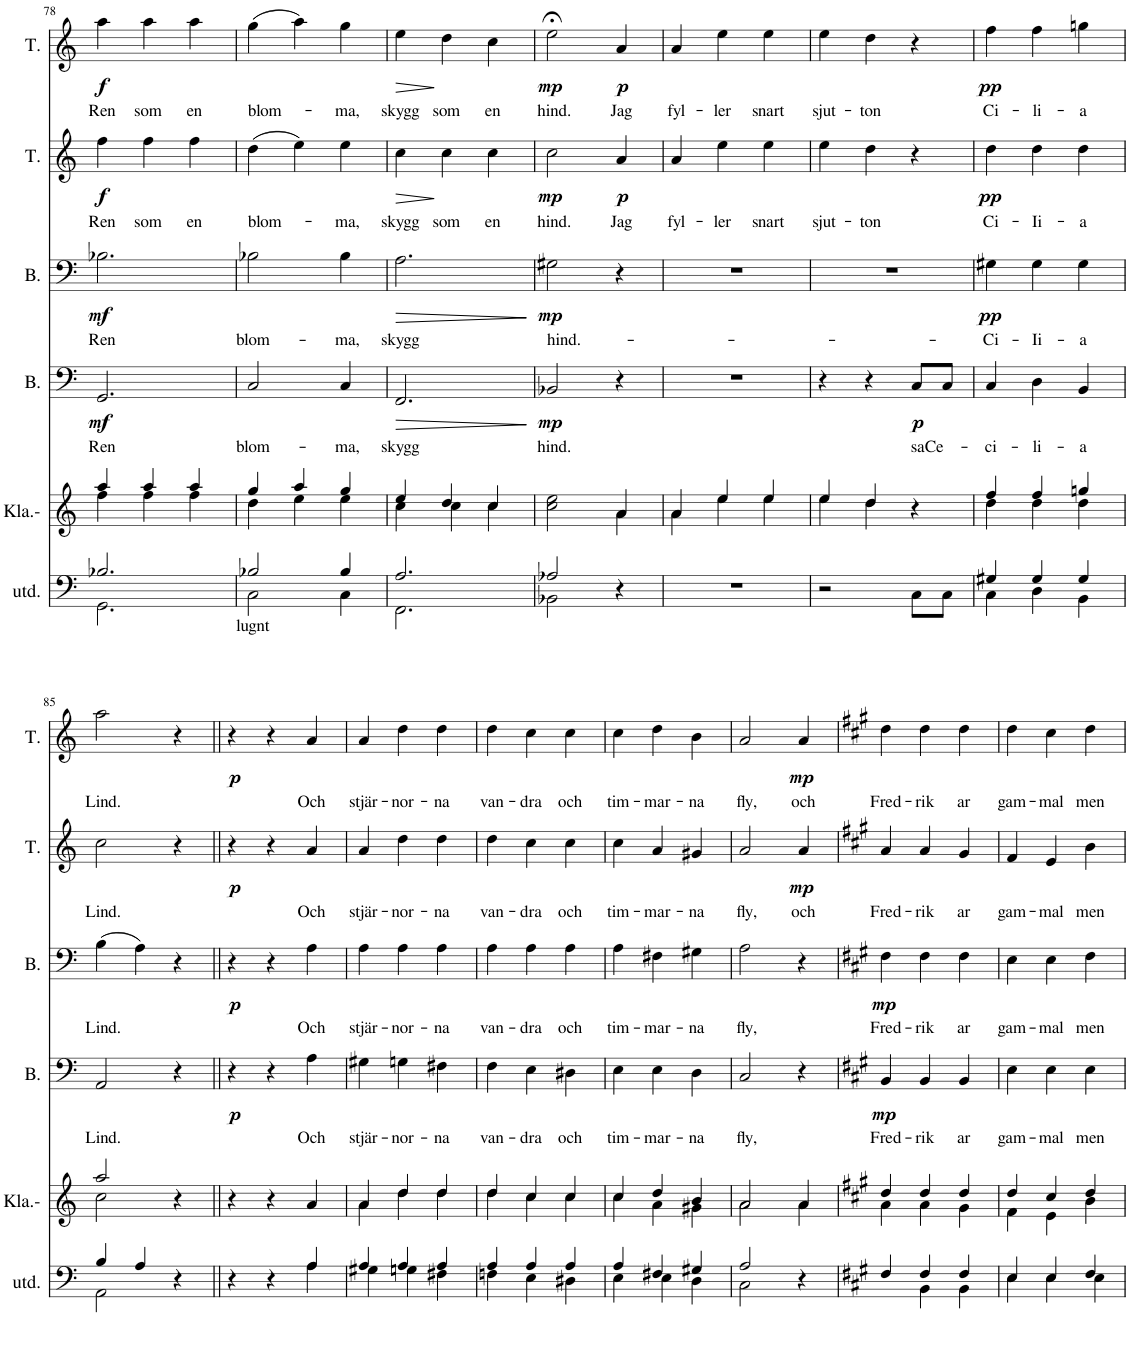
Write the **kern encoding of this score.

**kern	**text	**kern	**kern	**text	**dynam	**kern	**text	**dynam	**kern	**text	**dynam	**kern	**text	**dynam
*part6	*part6	*part5	*part4	*part4	*part4	*part3	*part3	*part3	*part2	*part2	*part2	*part1	*part1	*part1
*staff6	*staff6	*staff5	*staff4	*staff4	*staff4	*staff3	*staff3	*staff3	*staff2	*staff2	*staff2	*staff1	*staff1	*staff1
*I"utdrag	*	*I"Klaver-	*I"Bass	*	*	*I"Bass	*	*	*I"Tenor	*	*	*I"Tenor	*	*
*I'utd.	*	*I'Kla.-	*I'B.	*	*	*I'B.	*	*	*I'T.	*	*	*I'T.	*	*
!!LO:PB:g=z
*clefF4	*	*clefG2	*clefF4	*	*	*clefF4	*	*	*clefG2	*	*	*clefG2	*	*
*k[]	*	*k[]	*k[]	*	*	*k[]	*	*	*k[]	*	*	*k[]	*	*
*M3/4	*	*M3/4	*M3/4	*	*	*M3/4	*	*	*M3/4	*	*	*M3/4	*	*
=78	=78	=78	=78	=78	=78	=78	=78	=78	=78	=78	=78	=78	=78	=78
*^	*	*^	*	*	*	*	*	*	*	*	*	*	*	*
!	!	!	!	!	!	!LO:LY:b	!LO:DY:b	!	!LO:LY:b	!LO:DY:b	!	!LO:LY:b	!LO:DY:b	!	!LO:LY:b	!LO:DY:b
2.B-X/	2.GG\	.	4aa/	4ff\	2.GG/	Ren	mf	2.B-X\	Ren	mf	4ff\	Ren	f	4aa\	Ren	f
!	!	!	!	!	!	!	!	!	!	!	!	!LO:LY:b	!	!	!LO:LY:b	!
.	.	.	4aa/	4ff\	.	.	.	.	.	.	4ff\	som	.	4aa\	som	.
!	!	!	!	!	!	!	!	!	!	!	!	!LO:LY:b	!	!	!LO:LY:b	!
.	.	.	4aa/	4ff\	.	.	.	.	.	.	4ff\	en	.	4aa\	en	.
=79	=79	=79	=79	=79	=79	=79	=79	=79	=79	=79	=79	=79	=79	=79	=79	=79
!	!	!LO:LY:b	!	!	!	!LO:LY:b	!	!	!LO:LY:b	!	!	!LO:LY:b	!	!	!LO:LY:b	!
2B-X/	2C\	lugnt	4gg/	4dd\	2C/	blom-	.	2B-X\	blom-	.	(4dd\	blom-	.	(4gg\	blom-	.
.	.	.	4aa/	4ee\	.	.	.	.	.	.	4ee\)	.	.	4aa\)	.	.
!	!	!	!	!	!	!LO:LY:b	!	!	!LO:LY:b	!	!	!LO:LY:b	!	!	!LO:LY:b	!
4B-/	4C\	.	4gg/	4ee\	4C/	-ma,	.	4B-\	-ma,	.	4ee\	-ma,	.	4gg\	-ma,	.
=80	=80	=80	=80	=80	=80	=80	=80	=80	=80	=80	=80	=80	=80	=80	=80	=80
!	!	!	!	!	!	!LO:LY:b	!	!	!LO:LY:b	!LO:HP:b	!	!LO:LY:b	!LO:HP:b	!	!LO:LY:b	!LO:HP:b
2.A/	2.FF\	.	4ee/	4cc\	2.FF/	skygg	.	2.A\	skygg	>	4cc\	skygg	>	4ee\	skygg	>
!	!	!	!	!	!	!	!	!	!	!	!	!LO:LY:b	!	!	!LO:LY:b	!
.	.	.	4dd/	4cc\	.	.	.	.	.	.	4cc\	som	]	4dd\	som	]
!	!	!	!	!	!	!	!	!	!	!	!	!LO:LY:b	!	!	!LO:LY:b	!
.	.	.	4cc/	4cc\	.	.	.	.	.	.	4cc\	en	.	4cc\	en	.
*v	*v	*	*	*	*	*	*	*	*	*	*	*	*	*	*	*
*	*	*v	*v	*	*	*	*	*	*	*	*	*	*	*	*
.	.	.	.	.	.	.	.	]	.	.	.	.	.	.
=81	=81	=81	=81	=81	=81	=81	=81	=81	=81	=81	=81	=81	=81	=81
*^	*	*^	*	*	*	*	*	*	*	*	*	*	*	*
!	!	!	!	!	!	!LO:LY:b	!LO:DY:b	!	!LO:LY:b	!LO:DY:b	!	!LO:LY:b	!LO:DY:b	!	!LO:LY:b	!LO:DY:b
2A-X/	2BB-X\	.	2ryy	2cc\ 2ee\	2BB-X/	hind.	mp	2G#X\	hind.-	mp	2cc\	hind.	mp	2ee;<\	hind.	mp
!	!	!	!	!	!	!	!	!	!	!	!	!LO:LY:b	!LO:DY:b	!	!LO:LY:b	!LO:DY:b
4r	4ryy	.	4a/	4a\	4r	.	.	4r	.	.	4a/	Jag	p	4a/	Jag	p
=82	=82	=82	=82	=82	=82	=82	=82	=82	=82	=82	=82	=82	=82	=82	=82	=82
!	!	!	!	!	!	!	!	!	!	!	!	!LO:LY:b	!	!	!LO:LY:b	!
*v	*v	*	*	*	*	*	*	*	*	*	*	*	*	*	*	*
2.r	.	4a/	4a\	2.r	.	.	2.r	.	.	4a/	fyl-	.	4a/	fyl-	.
!	!	!	!	!	!	!	!	!	!	!	!LO:LY:b	!	!	!LO:LY:b	!
.	.	4ee/	4ee\	.	.	.	.	.	.	4ee\	-ler	.	4ee\	-ler	.
!	!	!	!	!	!	!	!	!	!	!	!LO:LY:b	!	!	!LO:LY:b	!
.	.	4ee/	4ee\	.	.	.	.	.	.	4ee\	snart	.	4ee\	snart	.
=83	=83	=83	=83	=83	=83	=83	=83	=83	=83	=83	=83	=83	=83	=83	=83
!	!	!	!	!	!	!	!	!	!	!	!LO:LY:b	!	!	!LO:LY:b	!
2r	.	4ee/	4ee\	4r	.	.	2.r	.	.	4ee\	sjut-	.	4ee\	sjut-	.
!	!	!	!	!	!	!	!	!	!	!	!LO:LY:b	!	!	!LO:LY:b	!
.	.	4dd/	4dd\	4r	.	.	.	.	.	4dd\	-ton	.	4dd\	-ton	.
!	!	!	!	!	!LO:LY:b	!LO:DY:b	!	!	!	!	!	!	!	!	!
8C\L	.	4r	4ryy	8C/L	saCe-	p	.	.	.	4r	.	.	4r	.	.
8C\J	.	.	.	8C/J	.	.	.	.	.	.	.	.	.	.	.
=84	=84	=84	=84	=84	=84	=84	=84	=84	=84	=84	=84	=84	=84	=84	=84
*^	*	*	*	*	*	*	*	*	*	*	*	*	*	*	*
!	!	!	!	!	!	!LO:LY:b	!	!	!LO:LY:b	!LO:DY:b	!	!LO:LY:b	!LO:DY:b	!	!LO:LY:b	!LO:DY:b
4G#X/	4C\	.	4ff/	4dd\	4C/	-ci-	.	4G#X\	-Ci-	pp	4dd\	Ci-	pp	4ff\	Ci-	pp
!	!	!	!	!	!	!LO:LY:b	!	!	!LO:LY:b	!	!	!LO:LY:b	!	!	!LO:LY:b	!
4G#/	4D\	.	4ff/	4dd\	4D\	-li-	.	4G#\	-Ii-	.	4dd\	-Ii-	.	4ff\	-li-	.
!	!	!	!	!	!	!LO:LY:b	!	!	!LO:LY:b	!	!	!LO:LY:b	!	!	!LO:LY:b	!
4G#/	4BB\	.	4ggn/	4dd\	4BB/	-a	.	4G#\	-a	.	4dd\	-a	.	4ggn\	-a	.
!!LO:LB:g=z
=85	=85	=85	=85	=85	=85	=85	=85	=85	=85	=85	=85	=85	=85	=85	=85	=85
!	!	!	!	!	!	!LO:LY:b	!	!	!LO:LY:b	!	!	!LO:LY:b	!	!	!LO:LY:b	!
4B/	2AA\	.	2aa/	2cc\	2AA/	Lind.	.	(4B\	Lind.	.	2cc\	Lind.	.	2aa\	Lind.	.
4A/	.	.	.	.	.	.	.	4A\)	.	.	.	.	.	.	.	.
4r	4ryy	.	4r	4ryy	4r	.	.	4r	.	.	4r	.	.	4r	.	.
=86||	=86||	=86||	=86||	=86||	=86||	=86||	=86||	=86||	=86||	=86||	=86||	=86||	=86||	=86||	=86||	=86||
!	!	!	!	!	!	!	!LO:DY:b	!	!	!LO:DY:b	!	!	!LO:DY:b	!	!	!LO:DY:b
*	*	*	*v	*v	*	*	*	*	*	*	*	*	*	*	*	*
4r	2ryy	.	4r	4r	.	p	4r	.	p	4r	.	p	4r	.	p
4r	.	.	4r	4r	.	.	4r	.	.	4r	.	.	4r	.	.
!	!	!	!	!	!LO:LY:b	!	!	!LO:LY:b	!	!	!LO:LY:b	!	!	!LO:LY:b	!
4A/	4A\	.	4a/	4A\	Och	.	4A\	Och	.	4a/	Och	.	4a/	Och	.
=87	=87	=87	=87	=87	=87	=87	=87	=87	=87	=87	=87	=87	=87	=87	=87
*	*	*	*^	*	*	*	*	*	*	*	*	*	*	*	*
!	!	!	!	!	!	!LO:LY:b	!	!	!LO:LY:b	!	!	!LO:LY:b	!	!	!LO:LY:b	!
4A/	4G#X\	.	4a/	4a\	4G#X\	stjär-	.	4A\	stjär-	.	4a/	stjär-	.	4a/	stjär-	.
!	!	!	!	!	!	!LO:LY:b	!	!	!LO:LY:b	!	!	!LO:LY:b	!	!	!LO:LY:b	!
4A/	4Gn\	.	4dd/	4dd\	4Gn\	-nor-	.	4A\	-nor-	.	4dd\	-nor-	.	4dd\	-nor-	.
!	!	!	!	!	!	!LO:LY:b	!	!	!LO:LY:b	!	!	!LO:LY:b	!	!	!LO:LY:b	!
4A/	4F#X\	.	4dd/	4dd\	4F#X\	-na	.	4A\	-na	.	4dd\	-na	.	4dd\	-na	.
=88	=88	=88	=88	=88	=88	=88	=88	=88	=88	=88	=88	=88	=88	=88	=88	=88
!	!	!	!	!	!	!LO:LY:b	!	!	!LO:LY:b	!	!	!LO:LY:b	!	!	!LO:LY:b	!
4A/	4Fn\	.	4dd/	4dd\	4F\	van-	.	4A\	van-	.	4dd\	van-	.	4dd\	van-	.
!	!	!	!	!	!	!LO:LY:b	!	!	!LO:LY:b	!	!	!LO:LY:b	!	!	!LO:LY:b	!
4A/	4E\	.	4cc/	4cc\	4E\	-dra	.	4A\	-dra	.	4cc\	-dra	.	4cc\	-dra	.
!	!	!	!	!	!	!LO:LY:b	!	!	!LO:LY:b	!	!	!LO:LY:b	!	!	!LO:LY:b	!
4A/	4D#X\	.	4cc/	4cc\	4D#X\	och	.	4A\	och	.	4cc\	och	.	4cc\	och	.
=89	=89	=89	=89	=89	=89	=89	=89	=89	=89	=89	=89	=89	=89	=89	=89	=89
!	!	!	!	!	!	!LO:LY:b	!	!	!LO:LY:b	!	!	!LO:LY:b	!	!	!LO:LY:b	!
4A/	4E\	.	4cc/	4cc\	4E\	tim-	.	4A\	tim-	.	4cc\	tim-	.	4cc\	tim-	.
!	!	!	!	!	!	!LO:LY:b	!	!	!LO:LY:b	!	!	!LO:LY:b	!	!	!LO:LY:b	!
4F#X/	4E\	.	4dd/	4a\	4E\	-mar-	.	4F#X\	-mar-	.	4a/	-mar-	.	4dd\	-mar-	.
!	!	!	!	!	!	!LO:LY:b	!	!	!LO:LY:b	!	!	!LO:LY:b	!	!	!LO:LY:b	!
4G#X/	4D\	.	4b/	4g#X\	4D\	-na	.	4G#X\	-na	.	4g#X/	-na	.	4b\	-na	.
=90	=90	=90	=90	=90	=90	=90	=90	=90	=90	=90	=90	=90	=90	=90	=90	=90
!	!	!	!	!	!	!LO:LY:b	!	!	!LO:LY:b	!	!	!LO:LY:b	!	!	!LO:LY:b	!
2A/	2C\	.	2a/	2a\	2C/	fly,	.	2A\	fly,	.	2a/	fly,	.	2a/	fly,	.
!	!	!	!	!	!	!	!	!	!	!	!	!LO:LY:b	!LO:DY:b	!	!LO:LY:b	!LO:DY:b
4r	4ryy	.	4a/	4a\	4r	.	.	4r	.	.	4a/	och	mp	4a/	och	mp
=91	=91	=91	=91	=91	=91	=91	=91	=91	=91	=91	=91	=91	=91	=91	=91	=91
*k[f#c#g#]	*	*	*k[f#c#g#]	*	*k[f#c#g#]	*	*	*k[f#c#g#]	*	*	*k[f#c#g#]	*	*	*k[f#c#g#]	*	*
!	!	!	!	!	!	!LO:LY:b	!LO:DY:b	!	!LO:LY:b	!LO:DY:b	!	!LO:LY:b	!	!	!LO:LY:b	!
4F#/	4ryy	.	4dd/	4a\	4BB/	Fred-	mp	4F#\	Fred-	mp	4a/	Fred-	.	4dd\	Fred-	.
!	!	!	!	!	!	!LO:LY:b	!	!	!LO:LY:b	!	!	!LO:LY:b	!	!	!LO:LY:b	!
4F#/	4BB\	.	4dd/	4a\	4BB/	-rik	.	4F#\	-rik	.	4a/	-rik	.	4dd\	-rik	.
!	!	!	!	!	!	!LO:LY:b	!	!	!LO:LY:b	!	!	!LO:LY:b	!	!	!LO:LY:b	!
4F#/	4BB\	.	4dd/	4g#\	4BB/	ar	.	4F#\	ar	.	4g#/	ar	.	4dd\	ar	.
=92	=92	=92	=92	=92	=92	=92	=92	=92	=92	=92	=92	=92	=92	=92	=92	=92
!	!	!	!	!	!	!LO:LY:b	!	!	!LO:LY:b	!	!	!LO:LY:b	!	!	!LO:LY:b	!
4E/	4E\	.	4dd/	4f#\	4E\	gam-	.	4E\	gam-	.	4f#/	gam-	.	4dd\	gam-	.
!	!	!	!	!	!	!LO:LY:b	!	!	!LO:LY:b	!	!	!LO:LY:b	!	!	!LO:LY:b	!
4E/	4E\	.	4cc#/	4e\	4E\	-mal	.	4E\	-mal	.	4e/	-mal	.	4cc#\	-mal	.
!	!	!	!	!	!	!LO:LY:b	!	!	!LO:LY:b	!	!	!LO:LY:b	!	!	!LO:LY:b	!
4F#/	4E\	.	4dd/	4b\	4E\	men	.	4F#\	men	.	4b\	men	.	4dd\	men	.
*v	*v	*	*	*	*	*	*	*	*	*	*	*	*	*	*	*
*	*	*v	*v	*	*	*	*	*	*	*	*	*	*	*	*
=	=	=	=	=	=	=	=	=	=	=	=	=	=	=
*-	*-	*-	*-	*-	*-	*-	*-	*-	*-	*-	*-	*-	*-	*-
